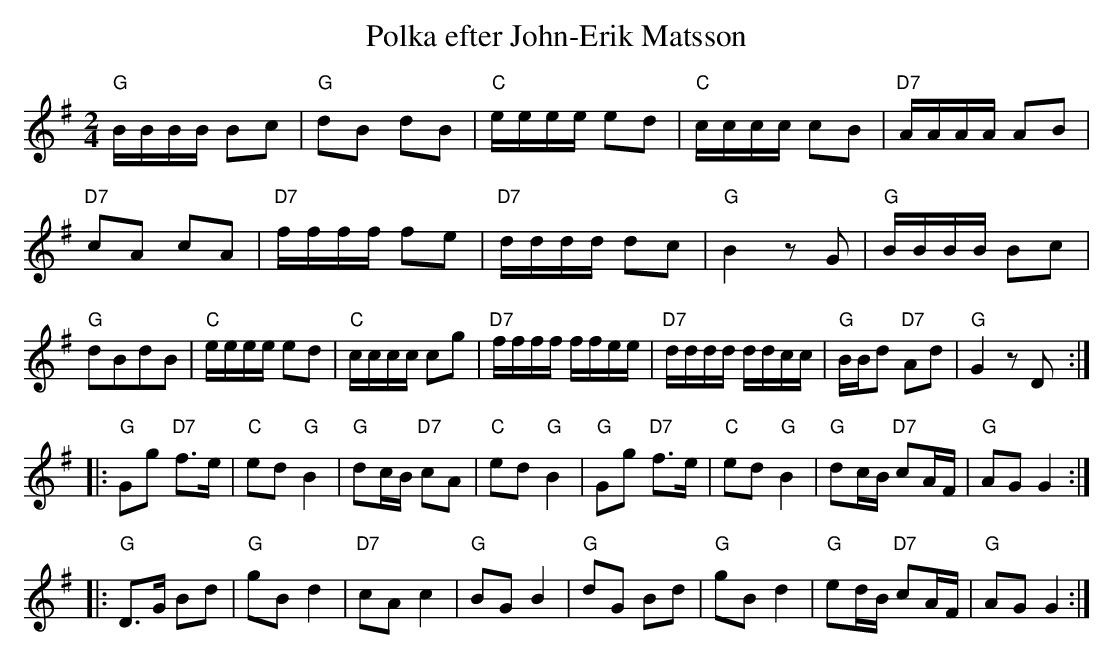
X:1
T:Polka efter John-Erik Matsson
M:2/4
L:1/8
K:G
"G"B/B/B/B/ Bc | "G"dB dB |\
"C"e/e/e/e/ ed | "C"c/c/c/c/ cB |\
"D7"A/A/A/A/ AB | "D7"cA cA |\
"D7" f/f/f/f/ fe | "D7"d/d/d/d/ dc |\
"G"B2 z G | "G"B/B/B/B/ Bc|\
"G"dBdB | "C"e/e/e/e/ ed |\
"C"c/c/c/c/ cg | "D7"f/f/f/f/ f/f/e/e/ |\
"D7"d/d/d/d/ d/d/c/c/ | "G"B/B/d "D7"Ad |\
"G"G2 z D::
"G"Gg "D7"f>e | "C"ed "G"B2 |\
"G"dc/B/ "D7"cA | "C"ed "G"B2 |\
"G"Gg "D7"f>e | "C"ed "G"B2 |\
"G"dc/B/ "D7"cA/F/ | "G"AG G2::
"G"D>G Bd | "G"gBd2 |\
"D7"cA c2 | "G"BG B2 |\
"G"dG Bd  | "G"gB d2|\
"G"ed/B/ "D7"cA/F/ | "G"AG G2:|
